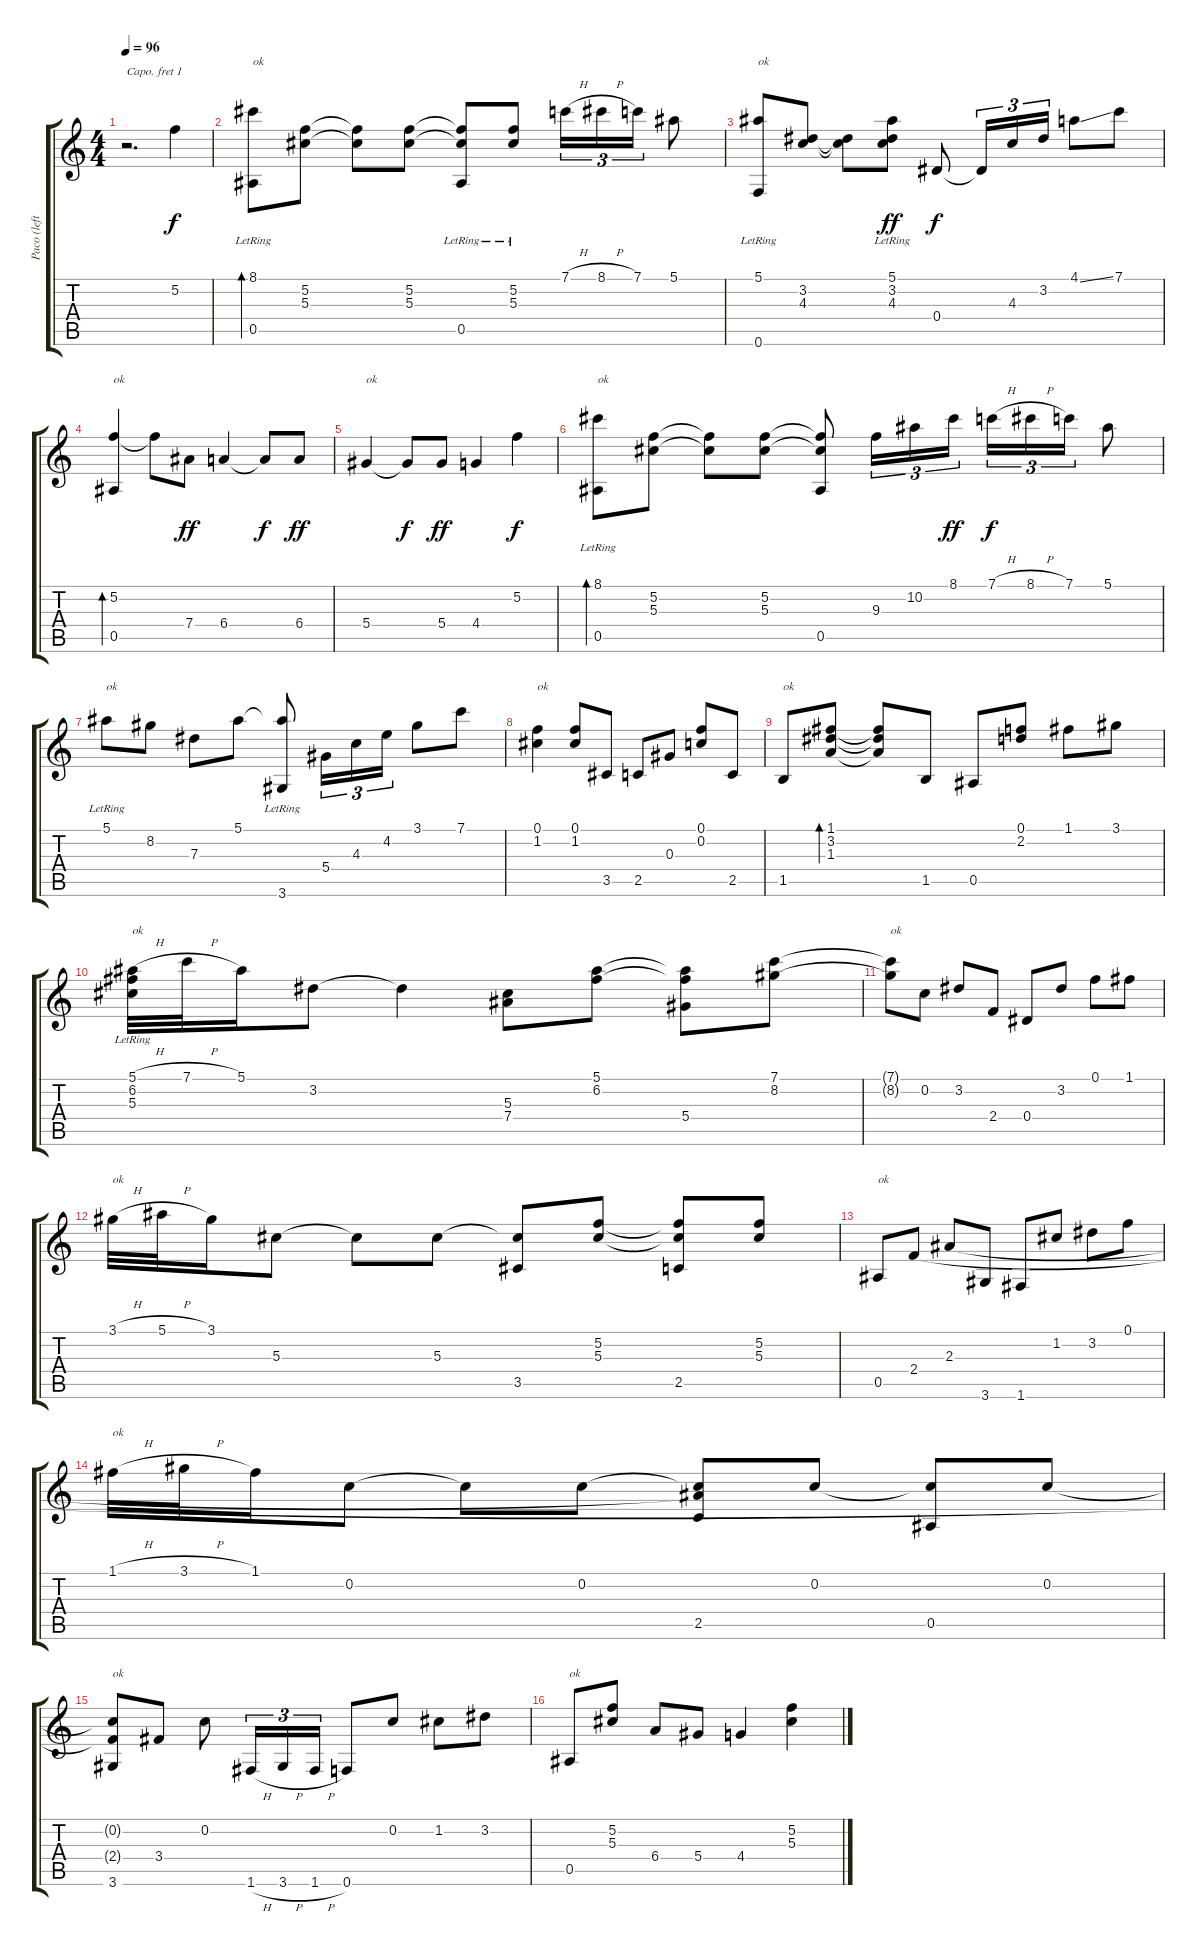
\track ("Paco (left channel)" "Paco (left") {instrument acousticguitarnylon}
\staff {score tabs}
\capo 1
\tuning (E4 B3 G3 D3 A2 E2) {hide}
\ts (4 4)
\tempo 96
\clef g2
\ks c
r.2{d dy f instrument acousticguitarnylon} 5.2.4 |
(8.1{lr} 0.5).8{bd 120 txt "ok"} (5.2 5.3).8 (5.2{t} 5.3{t}).8 (5.2 5.3).8 (5.2{t} 5.3{t} 0.5{lr}).8 (5.2{lr} 5.3{lr}).8 7.1{h}.16{tu (3 2)} 8.1{h}.16{tu (3 2)} 7.1.16{tu (3 2)} 5.1.8 |
(5.1{lr} 0.6).8{txt "ok"} (3.2 4.3).8 (3.2{t} 4.3{t}).8 (5.1{lr} 3.2{lr} 4.3{lr}).8{dy ff} 0.4.8{dy f} 0.4{t}.16{tu (3 2)} 4.3.16{tu (3 2)} 3.2.16{tu (3 2)} 4.1{ss}.8 7.1.8 |
(5.2 0.5).4{bd 120 txt "ok"} 5.2{t}.8 7.4.8{dy ff} 6.4.4 6.4{t}.8{dy f} 6.4.8{dy ff} |
5.4.4{txt "ok"} 5.4{t}.8{dy f} 5.4.8{dy ff} 4.4.4 5.2.4{dy f} |
(8.1{lr} 0.5{lr}).8{bd 120 txt "ok"} (5.2 5.3).8 (5.2{t} 5.3{t}).8 (5.2 5.3).8 (5.2{t} 5.3{t} 0.5).8 9.3.16{tu (3 2)} 10.2.16{tu (3 2)} 8.1.16{tu (3 2) dy ff} 7.1{h}.16{tu (3 2) dy f} 8.1{h}.16{tu (3 2)} 7.1.16{tu (3 2)} 5.1.8 |
5.1{lr}.8{txt "ok"} 8.2.8 7.3.8 5.1.8 (5.1{t} 3.6{lr}).8 5.4.16{tu (3 2)} 4.3.16{tu (3 2)} 4.2.16{tu (3 2)} 3.1.8 7.1.8 |
(0.1 1.2).4{txt "ok"} (0.1 1.2).8 3.5.8 2.5.8 0.3.8 (0.1 0.2).8 2.5.8 |
1.5.8{txt "ok"} (1.1 3.2 1.3).8{bd 120} (1.1{t} 3.2{t} 1.3{t}).8 1.5.8 0.5.8 (0.1 2.2).8 1.1.8 3.1.8 |
(5.1{h} 6.2{lr} 5.3{lr}).32{txt "ok"} 7.1{h}.32 5.1.16 3.2.8 3.2{t}.4 (5.3 7.4).8 (5.1 6.2).8 (5.1{t} 6.2{t} 5.4).8 (7.1 8.2).8 |
(7.1{t} 8.2{t}).8{txt "ok"} 0.2.8 3.2.8 2.4.8 0.4.8 3.2.8 0.1.8 1.1.8 |
3.1{h}.32{txt "ok"} 5.1{h}.32 3.1.16 5.3.8 5.3{t}.8 5.3.8 (5.3{t} 3.5).8 (5.2 5.3).8 (5.2{t} 5.3{t} 2.5).8 (5.2 5.3).8 |
0.5.8{txt "ok"} 2.4.8 2.3.8 3.6.8 1.6.8 1.2.8 3.2.8 0.1.8 |
1.1{h}.32{txt "ok"} 3.1{h}.32 1.1.16 0.2.8 0.2{t}.8 0.2.8 (0.2{t} 2.3{t} 2.5).8 0.2.8 (0.2{t} 0.5).8 0.2.8 |
(0.2{t} 2.4{t} 3.6).8{txt "ok"} 3.4.8 0.2.8 1.6{h}.16{tu (3 2)} 3.6{h}.16{tu (3 2)} 1.6{h}.16{tu (3 2)} 0.6.8 0.2.8 1.2.8 3.2.8 |
0.5.8{txt "ok"} (5.2 5.3).8 6.4.8 5.4.8 4.4.4 (5.2 5.3).4
